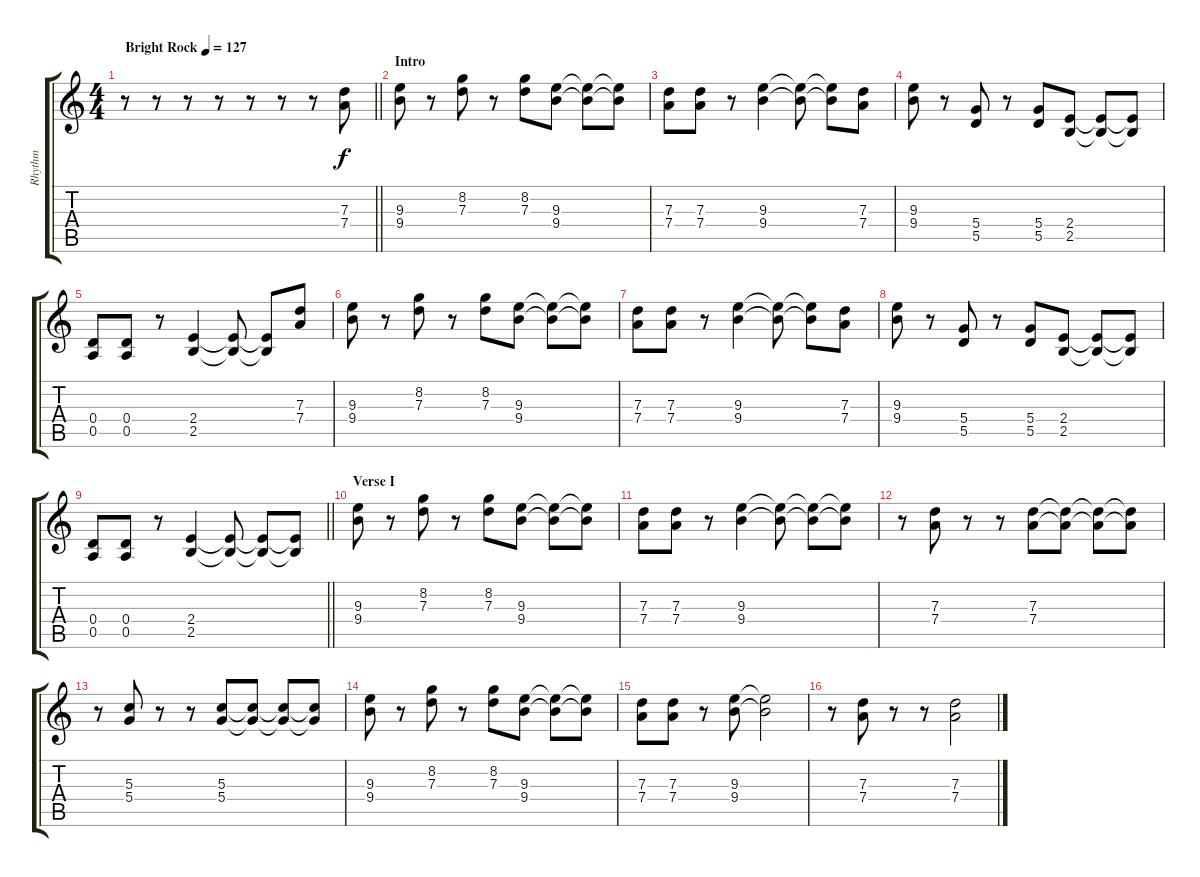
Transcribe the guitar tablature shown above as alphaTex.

\track ("Rhythm" "Rhythm") {instrument overdrivenguitar}
\staff {score tabs}
\tuning (E4 B3 G3 D3 A2 E2) {hide}
\ts (4 4)
\tempo (127 "Bright Rock")
\clef g2
\barLineRight lightlight
\ks c
r.8{dy f instrument overdrivenguitar} r.8 r.8 r.8 r.8 r.8 r.8 (7.3 7.4).8 |
\section ("" "Intro")
(9.3 9.4).8 r.8 (8.2 7.3).8 r.8 (8.2 7.3).8 (9.3 9.4).8 (9.3{t} 9.4{t}).8 (9.3{t} 9.4{t}).8 |
(7.3 7.4).8 (7.3 7.4).8 r.8 (9.3 9.4).4 (9.3{t} 9.4{t}).8 (9.3{t} 9.4{t}).8 (7.3 7.4).8 |
(9.3 9.4).8 r.8 (5.4 5.5).8 r.8 (5.4 5.5).8 (2.4 2.5).8 (2.4{t} 2.5{t}).8 (2.4{t} 2.5{t}).8 |
(0.4 0.5).8 (0.4 0.5).8 r.8 (2.4 2.5).4 (2.4{t} 2.5{t}).8 (2.4{t} 2.5{t}).8 (7.3 7.4).8 |
(9.3 9.4).8 r.8 (8.2 7.3).8 r.8 (8.2 7.3).8 (9.3 9.4).8 (9.3{t} 9.4{t}).8 (9.3{t} 9.4{t}).8 |
(7.3 7.4).8 (7.3 7.4).8 r.8 (9.3 9.4).4 (9.3{t} 9.4{t}).8 (9.3{t} 9.4{t}).8 (7.3 7.4).8 |
(9.3 9.4).8 r.8 (5.4 5.5).8 r.8 (5.4 5.5).8 (2.4 2.5).8 (2.4{t} 2.5{t}).8 (2.4{t} 2.5{t}).8 |
\barLineRight lightlight
(0.4 0.5).8 (0.4 0.5).8 r.8 (2.4 2.5).4 (2.4{t} 2.5{t}).8 (2.4{t} 2.5{t}).8 (2.4{t} 2.5{t}).8 |
\section ("" "Verse I")
(9.3 9.4).8 r.8 (8.2 7.3).8 r.8 (8.2 7.3).8 (9.3 9.4).8 (9.3{t} 9.4{t}).8 (9.3{t} 9.4{t}).8 |
(7.3 7.4).8 (7.3 7.4).8 r.8 (9.3 9.4).4 (9.3{t} 9.4{t}).8 (9.3{t} 9.4{t}).8 (9.3{t} 9.4{t}).8 |
r.8 (7.3 7.4).8 r.8 r.8 (7.3 7.4).8 (7.3{t} 7.4{t}).8 (7.3{t} 7.4{t}).8 (7.3{t} 7.4{t}).8 |
r.8 (5.3 5.4).8 r.8 r.8 (5.3 5.4).8 (5.3{t} 5.4{t}).8 (5.3{t} 5.4{t}).8 (5.3{t} 5.4{t}).8 |
(9.3 9.4).8 r.8 (8.2 7.3).8 r.8 (8.2 7.3).8 (9.3 9.4).8 (9.3{t} 9.4{t}).8 (9.3{t} 9.4{t}).8 |
(7.3 7.4).8 (7.3 7.4).8 r.8 (9.3 9.4).8 (9.3{t} 9.4{t}).2 |
r.8 (7.3 7.4).8 r.8 r.8 (7.3 7.4).2
